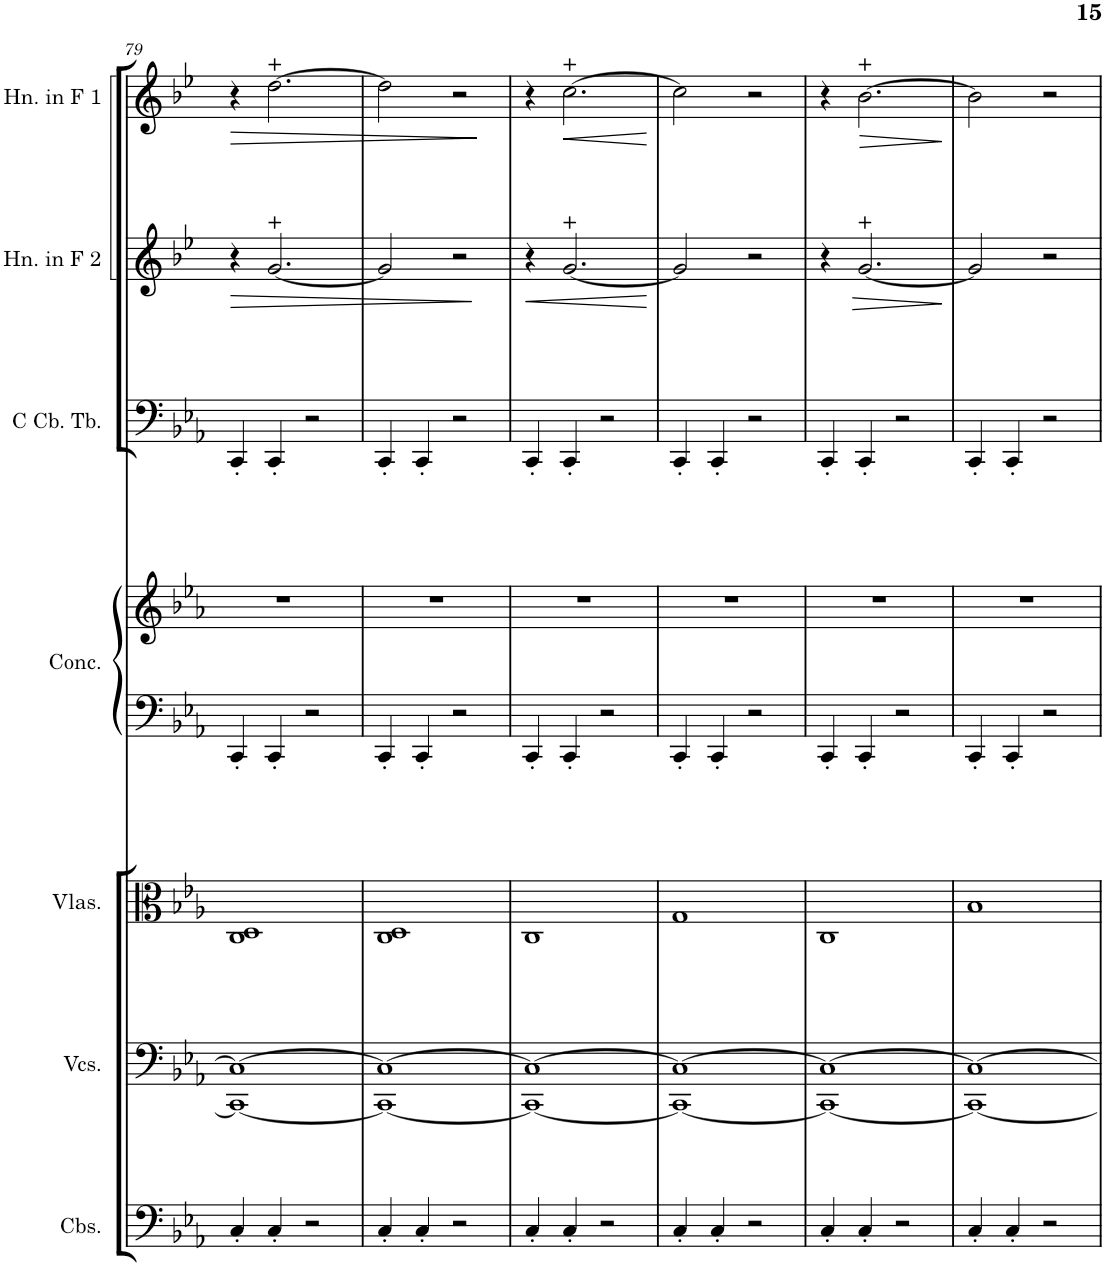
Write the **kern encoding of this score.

**kern	**kern	**kern	**kern	**kern	**kern	**kern	**dynam	**kern	**dynam
*part7	*part6	*part5	*part4	*part4	*part3	*part2	*part2	*part1	*part1
*staff8	*staff7	*staff6	*staff5	*staff4	*staff3	*staff2	*staff2	*staff1	*staff1
*I"Contrabasses	*I"Violoncellos	*I"Violas	*I"Concertina	*	*I"C Contrabass Tuba	*I"Horn in F 2	*	*I"Horn in F 1	*
*I'Cbs.	*I'Vcs.	*I'Vlas.	*I'Conc.	*	*I'C Cb. Tb.	*I'Hn. in F 2	*	*I'Hn. in F 1	*
!!LO:PB:g=z
*clefF4	*clefF4	*clefC3	*clefF4	*clefG2	*clefF4	*clefG2	*	*clefG2	*
*Trd7c12	*	*	*	*	*	*Trd4c7	*	*Trd4c7	*
*k[b-e-a-]	*k[b-e-a-]	*k[b-e-a-]	*k[b-e-a-]	*k[b-e-a-]	*k[b-e-a-]	*k[b-e-]	*	*k[b-e-]	*
*M4/4	*M4/4	*M4/4	*M4/4	*M4/4	*M4/4	*M4/4	*	*M4/4	*
=79	=79	=79	=79	=79	=79	=79	=79	=79	=79
!	!	!	!	!	!	!	!LO:HP:b	!	!LO:HP:b
4C'/	1CC_ 1C_	1C 1D	4CC'/	1r	4CC'/	4r	>	4r	>
4C'/	.	.	4CC'/	.	4CC'/	[2.g/	.	[2.dd\	.
2r	.	.	2r	.	2r	.	.	.	.
=80	=80	=80	=80	=80	=80	=80	=80	=80	=80
4C'/	1CC_ 1C_	1C 1D	4CC'/	1r	4CC'/	2g/]	.	2dd\]	.
4C'/	.	.	4CC'/	.	4CC'/	.	.	.	.
2r	.	.	2r	.	2r	2r	.	2r	.
.	.	.	.	.	.	.	]	.	]
=81	=81	=81	=81	=81	=81	=81	=81	=81	=81
!	!	!	!	!	!	!	!LO:HP:b	!	!
4C'/	1CC_ 1C_	1C	4CC'/	1r	4CC'/	4r	<	4r	.
!	!	!	!	!	!	!	!	!	!LO:HP:b
4C'/	.	.	4CC'/	.	4CC'/	[2.g/	.	[2.cc\	<
2r	.	.	2r	.	2r	.	.	.	.
.	.	.	.	.	.	.	[	.	[
=82	=82	=82	=82	=82	=82	=82	=82	=82	=82
4C'/	1CC_ 1C_	1G	4CC'/	1r	4CC'/	2g/]	.	2cc\]	.
4C'/	.	.	4CC'/	.	4CC'/	.	.	.	.
2r	.	.	2r	.	2r	2r	.	2r	.
=83	=83	=83	=83	=83	=83	=83	=83	=83	=83
4C'/	1CC_ 1C_	1C	4CC'/	1r	4CC'/	4r	.	4r	.
!	!	!	!	!	!	!	!LO:HP:b	!	!LO:HP:b
4C'/	.	.	4CC'/	.	4CC'/	[2.g/	>	[2.b-\	>
2r	.	.	2r	.	2r	.	.	.	.
.	.	.	.	.	.	.	]	.	]
=84	=84	=84	=84	=84	=84	=84	=84	=84	=84
4C'/	1CC_ 1C_	1B-	4CC'/	1r	4CC'/	2g/]	.	2b-\]	.
4C'/	.	.	4CC'/	.	4CC'/	.	.	.	.
2r	.	.	2r	.	2r	2r	.	2r	.
=	=	=	=	=	=	=	=	=	=
*-	*-	*-	*-	*-	*-	*-	*-	*-	*-
